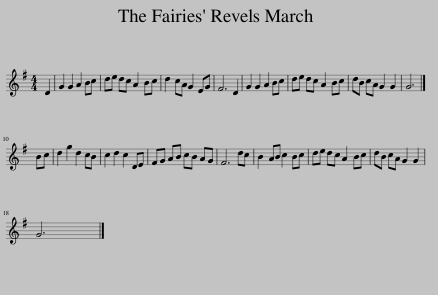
X:1
L:1/8
M:4/4
I:linebreak $
K:G
V:1 treble
V:1
 D2 | G2 G2 A2 Bc | de dc A2 Bc | d2 cA G2 EG | F6 D2 | %5
 G2 G2 A2 Bc | de dc A2 Bc | dB cA G2 G2 | G6 |]$ Bc | %10
 d2 g2 d2 cB | c2 d2 c2 DE | FG AB cB AG | F6 dc | B2 AB c2 Bc | %15
 de dc A2 Bc | dB cA G2 G2 |$ G6 |] %18
